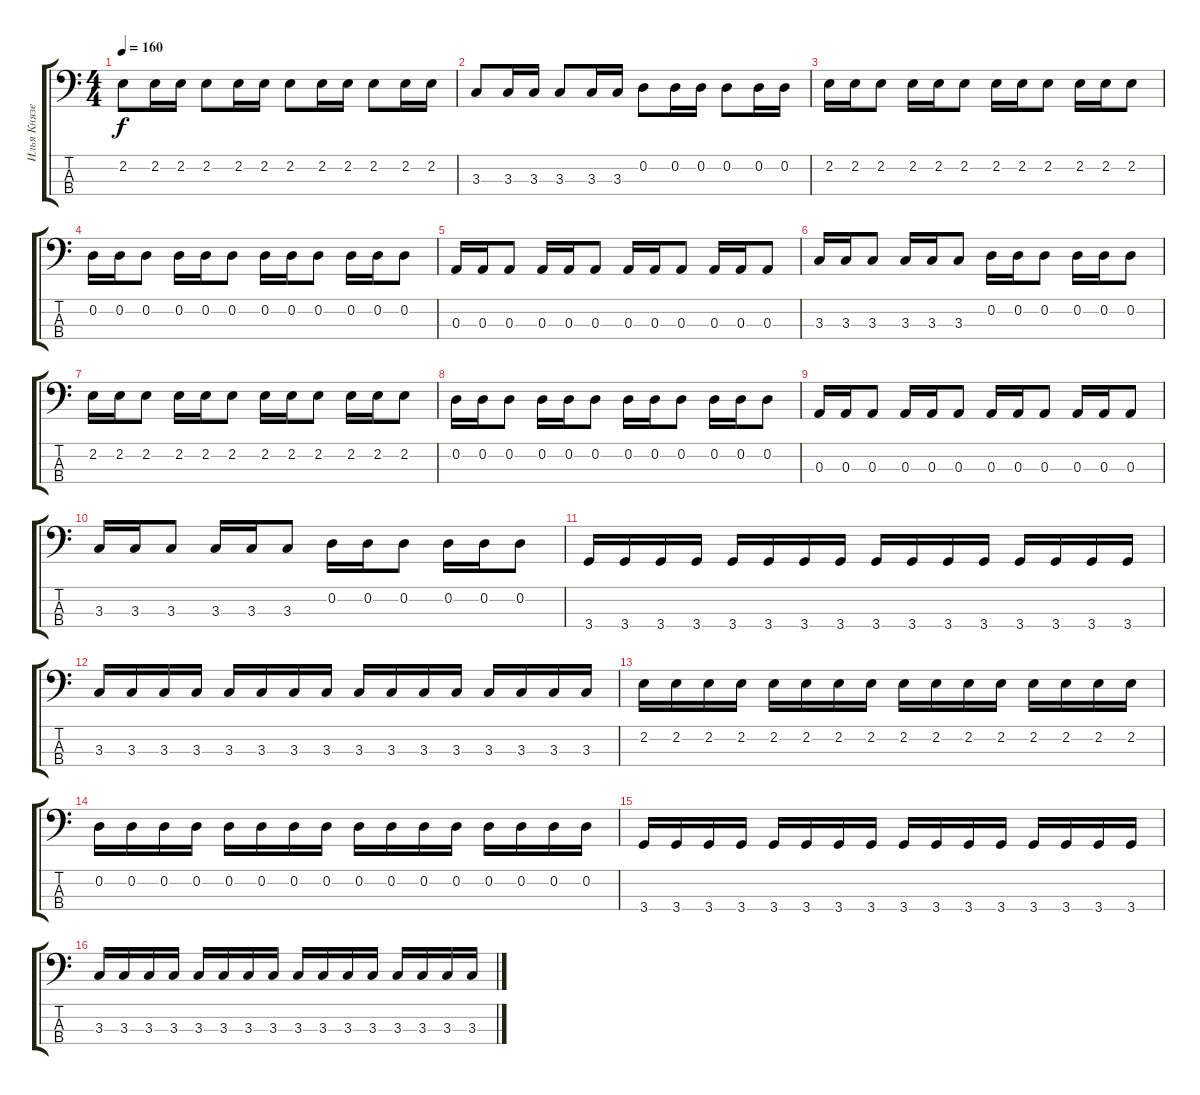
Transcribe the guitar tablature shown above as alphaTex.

\track ("Илья Князев" "Илья Князе") {instrument electricbasspick}
\staff {score tabs}
\tuning (G2 D2 A1 E1) {hide}
\ts (4 4)
\tempo 160
\clef f4
\ks c
2.2.8{dy f} 2.2.16 2.2.16 2.2.8 2.2.16 2.2.16 2.2.8 2.2.16 2.2.16 2.2.8 2.2.16 2.2.16 |
3.3.8 3.3.16 3.3.16 3.3.8 3.3.16 3.3.16 0.2.8 0.2.16 0.2.16 0.2.8 0.2.16 0.2.16 |
2.2.16 2.2.16 2.2.8 2.2.16 2.2.16 2.2.8 2.2.16 2.2.16 2.2.8 2.2.16 2.2.16 2.2.8 |
0.2.16 0.2.16 0.2.8 0.2.16 0.2.16 0.2.8 0.2.16 0.2.16 0.2.8 0.2.16 0.2.16 0.2.8 |
0.3.16 0.3.16 0.3.8 0.3.16 0.3.16 0.3.8 0.3.16 0.3.16 0.3.8 0.3.16 0.3.16 0.3.8 |
3.3.16 3.3.16 3.3.8 3.3.16 3.3.16 3.3.8 0.2.16 0.2.16 0.2.8 0.2.16 0.2.16 0.2.8 |
2.2.16 2.2.16 2.2.8 2.2.16 2.2.16 2.2.8 2.2.16 2.2.16 2.2.8 2.2.16 2.2.16 2.2.8 |
0.2.16 0.2.16 0.2.8 0.2.16 0.2.16 0.2.8 0.2.16 0.2.16 0.2.8 0.2.16 0.2.16 0.2.8 |
0.3.16 0.3.16 0.3.8 0.3.16 0.3.16 0.3.8 0.3.16 0.3.16 0.3.8 0.3.16 0.3.16 0.3.8 |
3.3.16 3.3.16 3.3.8 3.3.16 3.3.16 3.3.8 0.2.16 0.2.16 0.2.8 0.2.16 0.2.16 0.2.8 |
3.4.16 3.4.16 3.4.16 3.4.16 3.4.16 3.4.16 3.4.16 3.4.16 3.4.16 3.4.16 3.4.16 3.4.16 3.4.16 3.4.16 3.4.16 3.4.16 |
3.3.16 3.3.16 3.3.16 3.3.16 3.3.16 3.3.16 3.3.16 3.3.16 3.3.16 3.3.16 3.3.16 3.3.16 3.3.16 3.3.16 3.3.16 3.3.16 |
2.2.16 2.2.16 2.2.16 2.2.16 2.2.16 2.2.16 2.2.16 2.2.16 2.2.16 2.2.16 2.2.16 2.2.16 2.2.16 2.2.16 2.2.16 2.2.16 |
0.2.16 0.2.16 0.2.16 0.2.16 0.2.16 0.2.16 0.2.16 0.2.16 0.2.16 0.2.16 0.2.16 0.2.16 0.2.16 0.2.16 0.2.16 0.2.16 |
3.4.16 3.4.16 3.4.16 3.4.16 3.4.16 3.4.16 3.4.16 3.4.16 3.4.16 3.4.16 3.4.16 3.4.16 3.4.16 3.4.16 3.4.16 3.4.16 |
3.3.16 3.3.16 3.3.16 3.3.16 3.3.16 3.3.16 3.3.16 3.3.16 3.3.16 3.3.16 3.3.16 3.3.16 3.3.16 3.3.16 3.3.16 3.3.16
